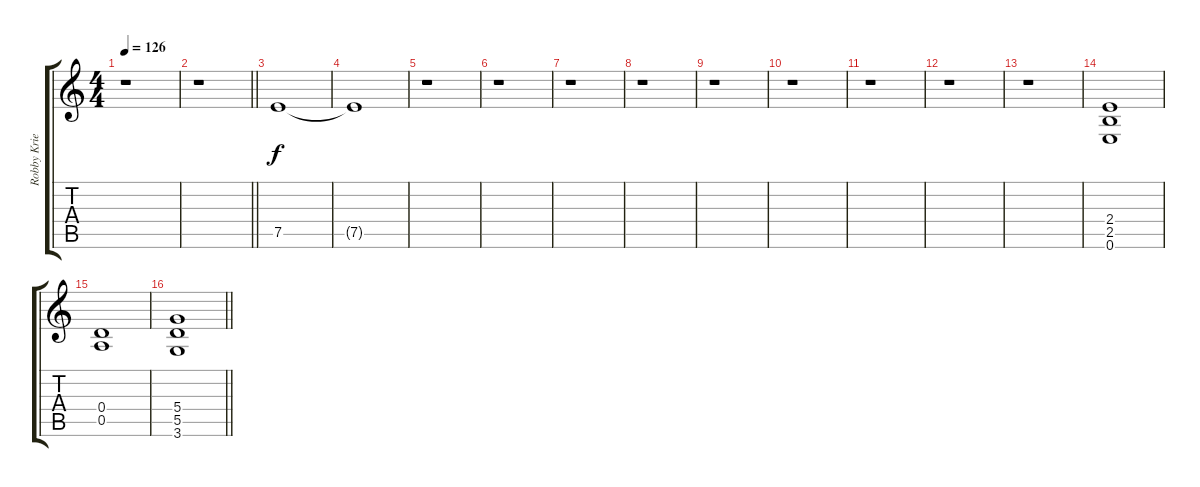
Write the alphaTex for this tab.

\track ("Robby Krieger " "Robby Krie") {instrument distortionguitar}
\staff {score tabs}
\tuning (E4 B3 G3 D3 A2 E2) {hide}
\ts (4 4)
\tempo 126
\clef g2
\ks c
r.1{dy f} |
\barLineRight lightlight
r.1 |
7.5.1 |
7.5{t}.1 |
r.1 |
r.1 |
r.1 |
r.1 |
r.1 |
r.1 |
r.1 |
r.1 |
r.1 |
(2.4 2.5 0.6).1 |
(0.4 0.5).1 |
\barLineRight lightlight
(5.4 5.5 3.6).1
